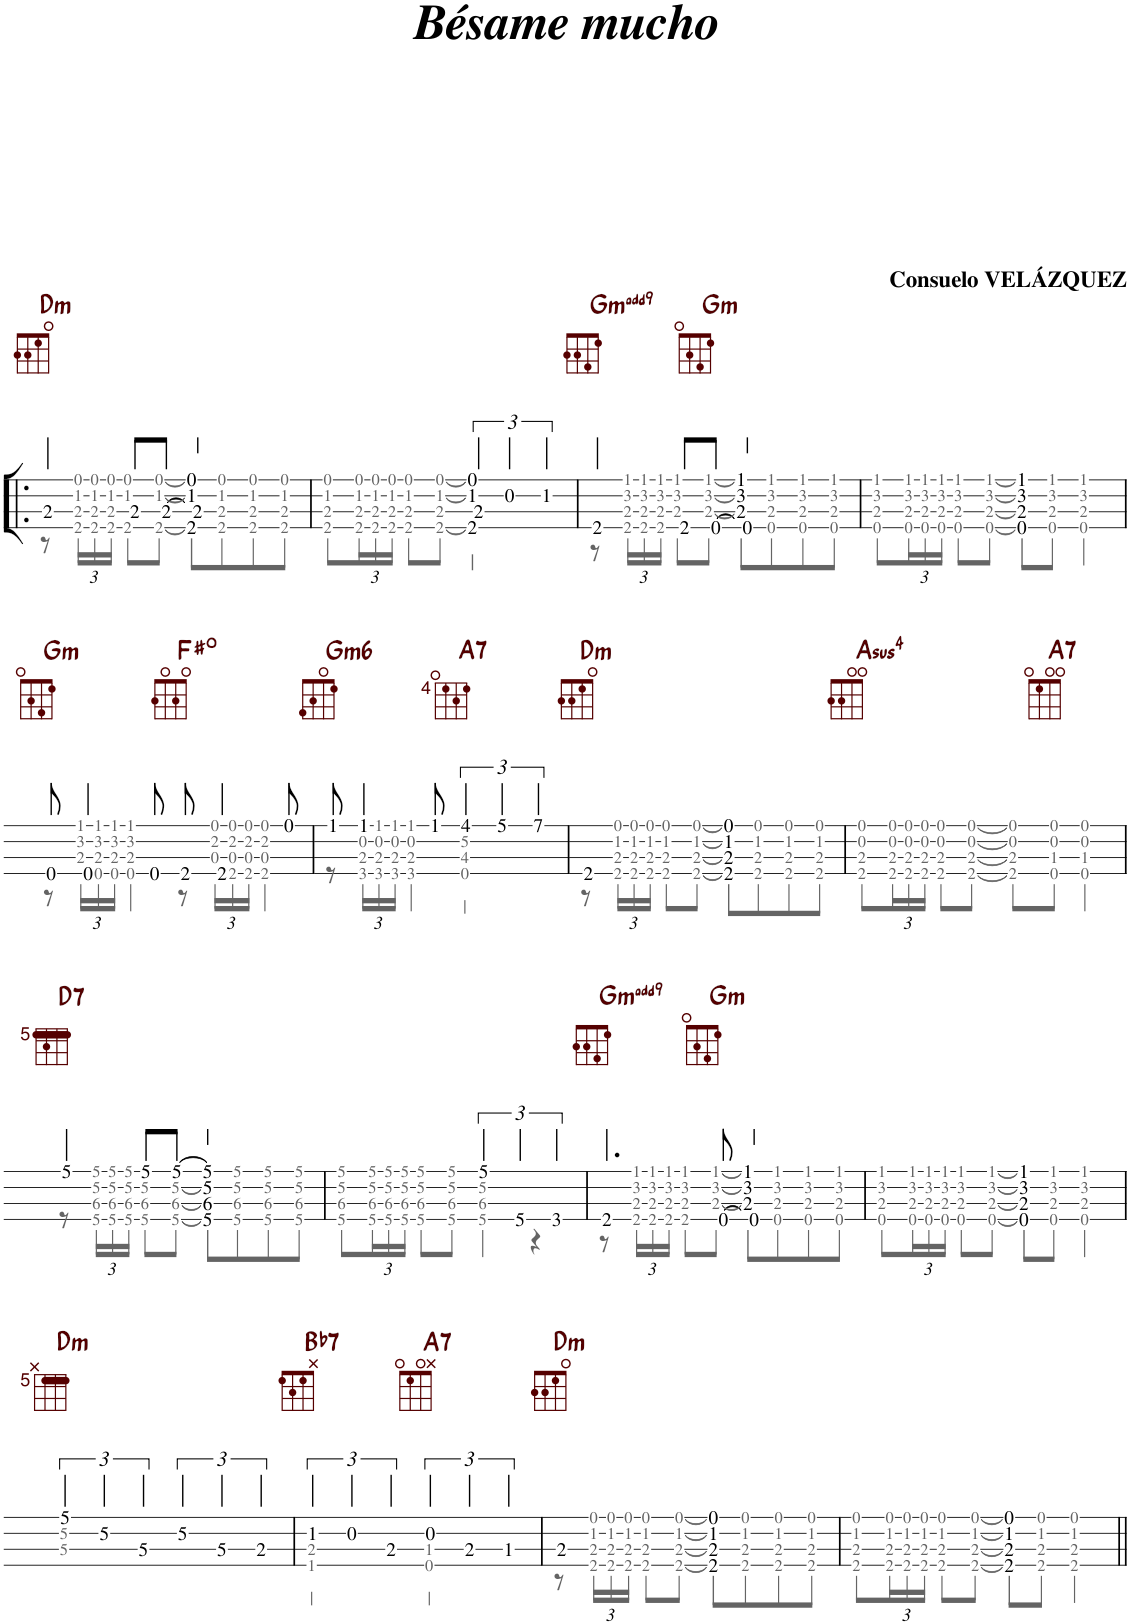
**kern	**harte
*part1	*part1
*staff1	*
*I"Ukulélé [Tablature]	*
*stria4	*
*k[]	*
*M4/4	*
=1!|:	=1!|:
*^	*
!	!	!LO:H:kt=m
4d/	8r	D:min
*	*Xbrackettup	*
.	24a!i\ 24d!i\ 24f!i\ 24a!i\LL	.
.	24a!i\ 24d!i\ 24f!i\ 24a!i\	.
.	24a!i\ 24d!i\ 24f!i\ 24a!i\JJ	.
8d/L	8a!i\ 8f!i\ 8a!i\L	.
[8d/J	[8a!i\ [8f!i\ [8a!i\J	.
2d/]	8a\] 8f\] 8a\]L	.
.	8a!i\ 8d!i\ 8f!i\ 8a!i\	.
.	8a!i\ 8d!i\ 8f!i\ 8a!i\	.
.	8a!i\ 8d!i\ 8f!i\ 8a!i\J	.
=2	=2	=2
2ryy	8a!i\ 8d!i\ 8f!i\ 8a!i\L	.
.	24a!i\ 24d!i\ 24f!i\ 24a!i\L	.
.	24a!i\ 24d!i\ 24f!i\ 24a!i\	.
.	24a!i\ 24d!i\ 24f!i\ 24a!i\JJ	.
.	8a!i\ 8d!i\ 8f!i\ 8a!i\L	.
.	[8a!i\ 8d!i\ [8f!i\ [8a!i\J	.
*brackettup	*	*
6d/	2a\] 2f\] 2a\]	.
6e/	.	.
6f/	.	.
=3	=3	=3
!	!	!LO:H:kt=m
4a/	8r	G:min(9)
*	*Xbrackettup	*
.	24a!i\ 24d!i\ 24g!i\ 24b-!i\LL	.
.	24a!i\ 24d!i\ 24g!i\ 24b-!i\	.
.	24a!i\ 24d!i\ 24g!i\ 24b-!i\JJ	.
8a/L	8d!i\ 8g!i\ 8b-!i\L	.
!	!	!LO:H:kt=m
[8g/J	[8d!i\ [8g!i\ [8b-!i\J	G:min
2g/]	8d\] 8g\] 8b-\]L	.
.	8g!i\ 8d!i\ 8g!i\ 8b-!i\	.
.	8g!i\ 8d!i\ 8g!i\ 8b-!i\	.
.	8g!i\ 8d!i\ 8g!i\ 8b-!i\J	.
=4	=4	=4
4.ryy	8g!i\ 8d!i\ 8g!i\ 8b-!i\L	.
.	24g!i\ 24d!i\ 24g!i\ 24b-!i\L	.
.	24g!i\ 24d!i\ 24g!i\ 24b-!i\	.
.	24g!i\ 24d!i\ 24g!i\ 24b-!i\JJ	.
.	8g!i\ 8d!i\ 8g!i\ 8b-!i\L	.
8ryy	[8g!i\ [8d!i\ [8g!i\ [8b-!i\J	.
2ryy	8g\] 8d\] 8g\] 8b-\]L	.
.	8g!i\ 8d!i\ 8g!i\ 8b-!i\J	.
.	4g!i\ 4d!i\ 4g!i\ 4b-!i\	.
!!LO:LB:g=z	!!
=5	=5	=5
!	!	!LO:H:kt=m
8g/	8r	G:min
4g/	24d!i\ 24g!i\ 24b-!i\LL	.
.	24g!i\ 24d!i\ 24g!i\ 24b-!i\	.
.	24g!i\ 24d!i\ 24g!i\ 24b-!i\JJ	.
.	4g!i\ 4d!i\ 4g!i\ 4b-!i\	.
8g/	.	.
8a/	8r	F#:dim
4a/	24c!i\ 24f#!i\ 24a!i\LL	.
.	24a!i\ 24c!i\ 24f#!i\ 24a!i\	.
.	24a!i\ 24c!i\ 24f#!i\ 24a!i\JJ	.
.	4a!i\ 4c!i\ 4f#!i\ 4a!i\	.
8a/	.	.
=6	=6	=6
!	!	!LO:H:kt=m6
8b-/	8r	G:min6
4b-/	24b-!i\ 24d!i\ 24e!i\LL	.
.	24b-!i\ 24d!i\ 24e!i\ 24b-!i\	.
.	24b-!i\ 24d!i\ 24e!i\ 24b-!i\JJ	.
.	4b-!i\ 4d!i\ 4e!i\ 4b-!i\	.
8b-/	.	.
*brackettup	*	*
!	!	!LO:H:kt=7
6cc#/	2g!i\ 2e!i\ 2a!i\	A:7
6dd/	.	.
6ee/	.	.
=7	=7	=7
!	!	!LO:H:kt=m
1a	8r	D:min
*	*Xbrackettup	*
.	24a!i\ 24d!i\ 24f!i\ 24a!i\LL	.
.	24a!i\ 24d!i\ 24f!i\ 24a!i\	.
.	24a!i\ 24d!i\ 24f!i\ 24a!i\JJ	.
.	8a!i\ 8d!i\ 8f!i\ 8a!i\L	.
.	[8a!i\ [8d!i\ [8f!i\ [8a!i\J	.
.	8a\] 8d\] 8f\] 8a\]L	.
.	8a!i\ 8d!i\ 8f!i\ 8a!i\	.
.	8a!i\ 8d!i\ 8f!i\ 8a!i\	.
.	8a!i\ 8d!i\ 8f!i\ 8a!i\J	.
=8	=8	=8
!	!	!LO:H:kt=4
4.ryy	8a!i\ 8d!i\ 8e!i\ 8a!i\L	A:sus4
.	24a!i\ 24d!i\ 24e!i\ 24a!i\L	.
.	24a!i\ 24d!i\ 24e!i\ 24a!i\	.
.	24a!i\ 24d!i\ 24e!i\ 24a!i\JJ	.
.	8a!i\ 8d!i\ 8e!i\ 8a!i\L	.
8ryy	[8a!i\ [8d!i\ [8e!i\ [8a!i\J	.
4.ryy	8a!i\] 8d!i\] 8e!i\] 8a!i\]L	.
!	!	!LO:H:kt=7
.	8g!i\ 8d-!i\ 8e!i\ 8a!i\J	A:7
.	4g!i\ 4d-!i\ 4e!i\ 4a!i\	.
8ryy	.	.
!!LO:LB:g=z	!!
=9	=9	=9
!	!	!LO:H:kt=7
4dd/	8r	D:7
.	24cc!i\ 24f#!i\ 24a!i\ 24dd!i\LL	.
.	24cc!i\ 24f#!i\ 24a!i\ 24dd!i\	.
.	24cc!i\ 24f#!i\ 24a!i\ 24dd!i\JJ	.
8dd/L	8cc!i\ 8f#!i\ 8a!i\L	.
[8dd/J	[8cc!i\ [8f#!i\ [8a!i\J	.
2dd/]	8cc\] 8f#\] 8a\]L	.
.	8cc!i\ 8f#!i\ 8a!i\ 8dd!i\	.
.	8cc!i\ 8f#!i\ 8a!i\ 8dd!i\	.
.	8cc!i\ 8f#!i\ 8a!i\ 8dd!i\J	.
=10	=10	=10
4.ryy	8cc!i\ 8g-!i\ 8a!i\ 8dd!i\L	.
.	24cc!i\ 24g-!i\ 24a!i\ 24dd!i\L	.
.	24cc!i\ 24g-!i\ 24a!i\ 24dd!i\	.
.	24cc!i\ 24g-!i\ 24a!i\ 24dd!i\JJ	.
.	8cc!i\ 8g-!i\ 8a!i\ 8dd!i\L	.
8ryy	8cc!i\ 8f#!i\ 8a!i\ 8dd!i\J	.
*brackettup	*	*
6dd/	4cc!i\ 4f#!i\ 4a!i\	.
6cc/	.	.
.	4r	.
6b-/	.	.
=11	=11	=11
!	!	!LO:H:kt=m
4.a/	8r	G:min(9)
*	*Xbrackettup	*
.	24a!i\ 24d!i\ 24g!i\ 24b-!i\LL	.
.	24a!i\ 24d!i\ 24g!i\ 24b-!i\	.
.	24a!i\ 24d!i\ 24g!i\ 24b-!i\JJ	.
.	8a!i\ 8d!i\ 8g!i\ 8b-!i\L	.
!	!	!LO:H:kt=m
[8g/	[8d!i\ [8g!i\ [8b-!i\J	G:min
2g/]	8d\] 8g\] 8b-\]L	.
.	8g!i\ 8d!i\ 8g!i\ 8b-!i\	.
.	8g!i\ 8d!i\ 8g!i\ 8b-!i\	.
.	8g!i\ 8d!i\ 8g!i\ 8b-!i\J	.
=12	=12	=12
4.ryy	8g!i\ 8d!i\ 8g!i\ 8b-!i\L	.
.	24g!i\ 24d!i\ 24g!i\ 24b-!i\L	.
.	24g!i\ 24d!i\ 24g!i\ 24b-!i\	.
.	24g!i\ 24d!i\ 24g!i\ 24b-!i\JJ	.
.	8g!i\ 8d!i\ 8g!i\ 8b-!i\L	.
8ryy	[8g!i\ [8d!i\ [8g!i\ [8b-!i\J	.
2ryy	8g\] 8d\] 8g\] 8b-\]L	.
.	8g!i\ 8d!i\ 8g!i\ 8b-!i\J	.
.	4g!i\ 4d!i\ 4g!i\ 4b-!i\	.
!!LO:LB:g=z	!!
=13	=13	=13
*brackettup	*	*
!	!	!LO:H:kt=m
6dd/	1f!i 1a!i	D:min
6a/	.	.
6f/	.	.
6a/	.	.
6f/	.	.
6d/	.	.
=14	=14	=14
!	!	!LO:H:kt=7
6f/	2a-!i\ 2d!i\	Bb:7
6e/	.	.
6d/	.	.
!	!	!LO:H:kt=7
6e/	2g!i\ 2d-!i\	A:7
6d/	.	.
6c#/	.	.
=15	=15	=15
!	!	!LO:H:kt=m
1d	8r	D:min
*	*Xbrackettup	*
.	24a!i\ 24d!i\ 24f!i\ 24a!i\LL	.
.	24a!i\ 24d!i\ 24f!i\ 24a!i\	.
.	24a!i\ 24d!i\ 24f!i\ 24a!i\JJ	.
.	8a!i\ 8d!i\ 8f!i\ 8a!i\L	.
.	[8a!i\ [8d!i\ [8f!i\ [8a!i\J	.
.	8a\] 8d\] 8f\] 8a\]L	.
.	8a!i\ 8d!i\ 8f!i\ 8a!i\	.
.	8a!i\ 8d!i\ 8f!i\ 8a!i\	.
.	8a!i\ 8d!i\ 8f!i\ 8a!i\J	.
=16	=16	=16
4.ryy	8a!i\ 8d!i\ 8f!i\ 8a!i\L	.
.	24a!i\ 24d!i\ 24f!i\ 24a!i\L	.
.	24a!i\ 24d!i\ 24f!i\ 24a!i\	.
.	24a!i\ 24d!i\ 24f!i\ 24a!i\JJ	.
.	8a!i\ 8d!i\ 8f!i\ 8a!i\L	.
8ryy	[8a!i\ [8d!i\ [8f!i\ [8a!i\J	.
2ryy	8a\] 8d\] 8f\] 8a\]L	.
.	8a!i\ 8d!i\ 8f!i\ 8a!i\J	.
.	4a!i\ 4d!i\ 4f!i\ 4a!i\	.
*v	*v	*
=||	=||
*-	*-
